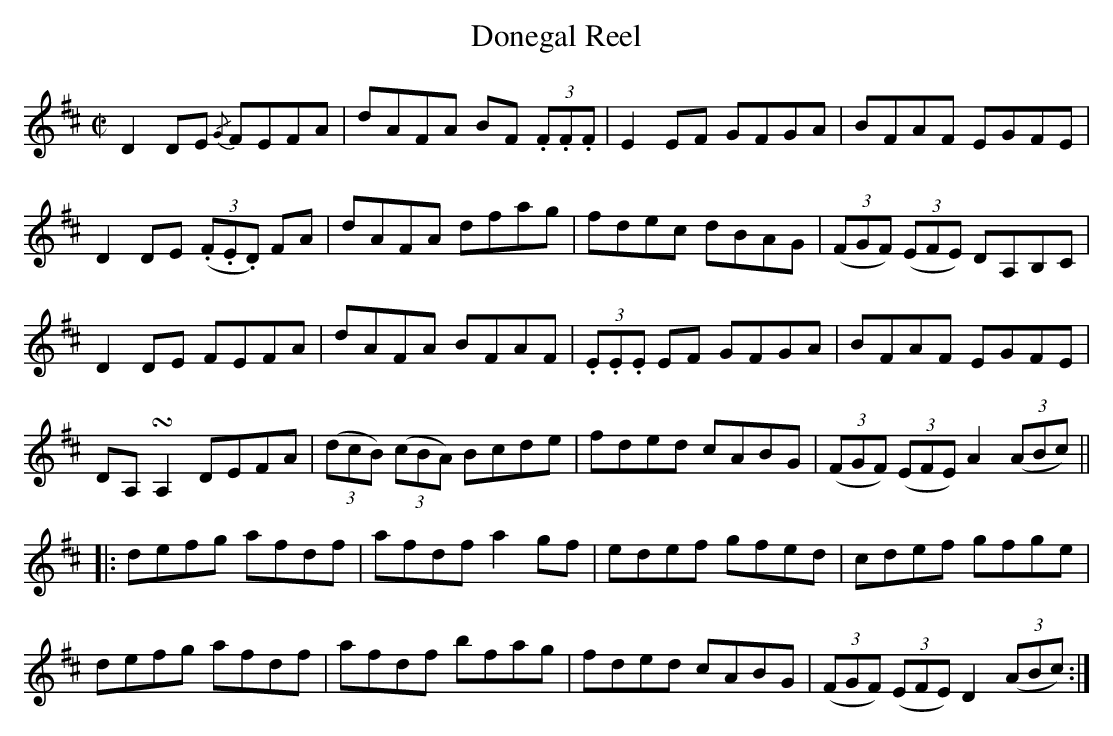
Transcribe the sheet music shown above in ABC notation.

X:1
U: ~ = !turn!
T:Donegal Reel
L:1/8
M:C|
K:D
D2 DE {/G}FEFA | dAFA BF (3.F.F.F | E2 EF GFGA | BFAF EGFE |
D2 DE ((3.F.E.D) FA | dAFA dfag | fdec dBAG | ((3FGF) ((3EFE) DA,B,C |
D2 DE FEFA | dAFA BFAF | (3.E.E.E EF GFGA | BFAF EGFE |
DA, ~A,2 DEFA | ((3dcB) ((3cBA) Bcde | fded cABG | ((3FGF) ((3EFE) A2 ((3ABc) ||
|: defg afdf | afdf a2 gf | edef gfed | cdef gfge |
defg afdf | afdf bfag | fded cABG | ((3FGF) ((3EFE) D2 ((3ABc) :|]
